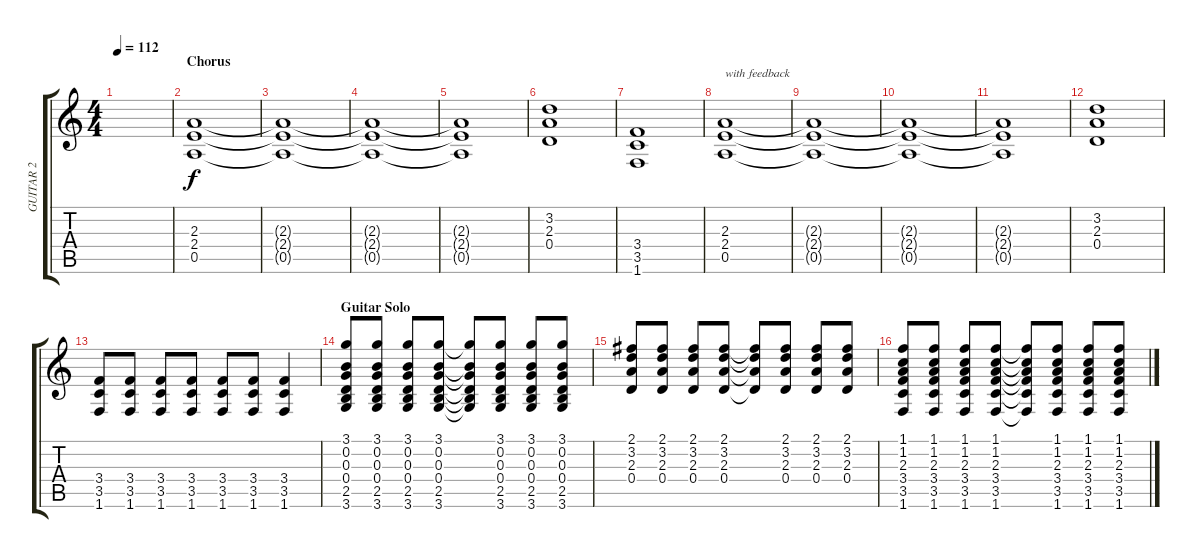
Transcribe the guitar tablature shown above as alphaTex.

\track ("GUITAR 2" "GUITAR 2") {instrument distortionguitar}
\staff {score tabs}
\tuning (E4 B3 G3 D3 A2 E2) {hide}
\ts (4 4)
\tempo 112
\clef g2
\ks c
|
\section ("" "Chorus")
(2.3 2.4 0.5).1 |
(2.3{t} 2.4{t} 0.5{t}).1 |
(2.3{t} 2.4{t} 0.5{t}).1 |
(2.3{t} 2.4{t} 0.5{t}).1 |
(3.2 2.3 0.4).1 |
(3.4 3.5 1.6).1 |
(2.3 2.4 0.5).1{txt "with feedback"} |
(2.3{t} 2.4{t} 0.5{t}).1 |
(2.3{t} 2.4{t} 0.5{t}).1 |
(2.3{t} 2.4{t} 0.5{t}).1 |
(3.2 2.3 0.4).1 |
(3.4 3.5 1.6).8 (3.4 3.5 1.6).8 (3.4 3.5 1.6).8 (3.4 3.5 1.6).8 (3.4 3.5 1.6).8 (3.4 3.5 1.6).8 (3.4 3.5 1.6).4 |
\section ("" "Guitar Solo")
(3.1 0.2 0.3 0.4 2.5 3.6).8 (3.1 0.2 0.3 0.4 2.5 3.6).8 (3.1 0.2 0.3 0.4 2.5 3.6).8 (3.1 0.2 0.3 0.4 2.5 3.6).8 (3.1{t} 0.2{t} 0.3{t} 0.4{t} 2.5{t} 3.6{t}).8 (3.1 0.2 0.3 0.4 2.5 3.6).8 (3.1 0.2 0.3 0.4 2.5 3.6).8 (3.1 0.2 0.3 0.4 2.5 3.6).8 |
(2.1 3.2 2.3 0.4).8 (2.1 3.2 2.3 0.4).8 (2.1 3.2 2.3 0.4).8 (2.1 3.2 2.3 0.4).8 (2.1{t} 3.2{t} 2.3{t} 0.4{t}).8 (2.1 3.2 2.3 0.4).8 (2.1 3.2 2.3 0.4).8 (2.1 3.2 2.3 0.4).8 |
(1.1 1.2 2.3 3.4 3.5 1.6).8 (1.1 1.2 2.3 3.4 3.5 1.6).8 (1.1 1.2 2.3 3.4 3.5 1.6).8 (1.1 1.2 2.3 3.4 3.5 1.6).8 (1.1{t} 1.2{t} 2.3{t} 3.4{t} 3.5{t} 1.6{t}).8 (1.1 1.2 2.3 3.4 3.5 1.6).8 (1.1 1.2 2.3 3.4 3.5 1.6).8 (1.1 1.2 2.3 3.4 3.5 1.6).8
